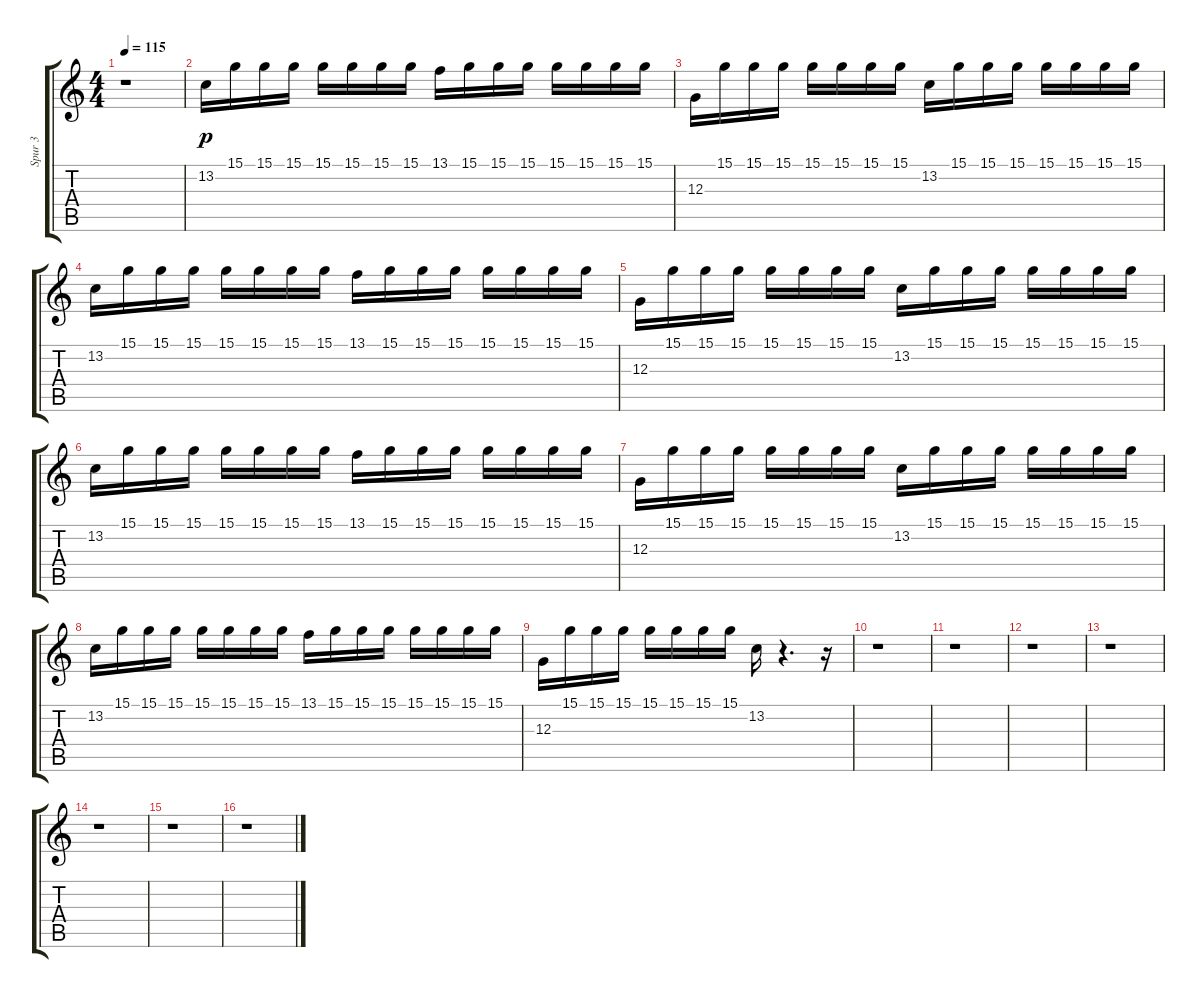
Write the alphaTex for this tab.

\track ("Spur 3" "Spur 3") {instrument acousticgrandpiano}
\staff {score tabs}
\tuning (E4 B3 G3 D3 A2 E2) {hide}
\ts (4 4)
\tempo 115
\clef g2
\ks c
r.1{dy p instrument acousticgrandpiano} |
13.2.16{instrument electricguitarmuted} 15.1.16 15.1.16 15.1.16 15.1.16 15.1.16 15.1.16 15.1.16 13.1.16 15.1.16 15.1.16 15.1.16 15.1.16 15.1.16 15.1.16 15.1.16 |
12.3.16 15.1.16 15.1.16 15.1.16 15.1.16 15.1.16 15.1.16 15.1.16 13.2.16 15.1.16 15.1.16 15.1.16 15.1.16 15.1.16 15.1.16 15.1.16 |
13.2.16 15.1.16 15.1.16 15.1.16 15.1.16 15.1.16 15.1.16 15.1.16 13.1.16 15.1.16 15.1.16 15.1.16 15.1.16 15.1.16 15.1.16 15.1.16 |
12.3.16 15.1.16 15.1.16 15.1.16 15.1.16 15.1.16 15.1.16 15.1.16 13.2.16 15.1.16 15.1.16 15.1.16 15.1.16 15.1.16 15.1.16 15.1.16 |
13.2.16 15.1.16 15.1.16 15.1.16 15.1.16 15.1.16 15.1.16 15.1.16 13.1.16 15.1.16 15.1.16 15.1.16 15.1.16 15.1.16 15.1.16 15.1.16 |
12.3.16 15.1.16 15.1.16 15.1.16 15.1.16 15.1.16 15.1.16 15.1.16 13.2.16 15.1.16 15.1.16 15.1.16 15.1.16 15.1.16 15.1.16 15.1.16 |
13.2.16 15.1.16 15.1.16 15.1.16 15.1.16 15.1.16 15.1.16 15.1.16 13.1.16 15.1.16 15.1.16 15.1.16 15.1.16 15.1.16 15.1.16 15.1.16 |
12.3.16 15.1.16 15.1.16 15.1.16 15.1.16 15.1.16 15.1.16 15.1.16 13.2.16 r.4{d} r.16 |
r.1 |
r.1 |
r.1 |
r.1 |
r.1 |
r.1 |
r.1
